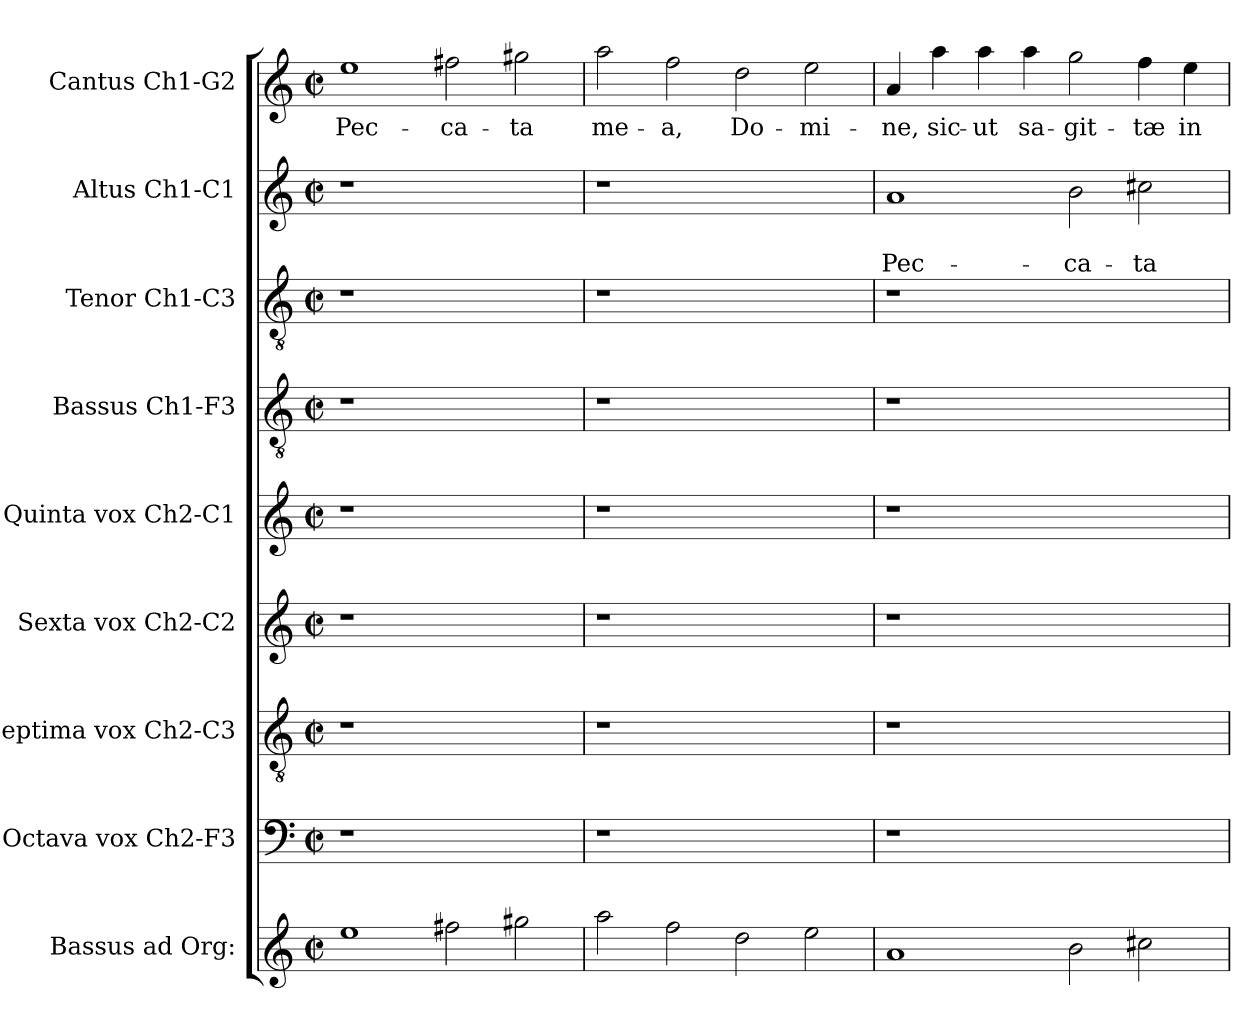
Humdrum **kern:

**kern	**kern	**kern	**kern	**kern	**kern	**kern	**kern	**text	**text	**kern	**text
*part9	*part8	*part7	*part6	*part5	*part4	*part3	*part2	*part2	*part2	*part1	*part1
*staff9	*staff8	*staff7	*staff6	*staff5	*staff4	*staff3	*staff2	*staff2	*staff2	*staff1	*staff1
*I"Bassus ad Org:	*I"Octava vox Ch2-F3	*I"Septima vox Ch2-C3	*I"Sexta vox Ch2-C2	*I"Quinta vox Ch2-C1	*I"Bassus Ch1-F3	*I"Tenor Ch1-C3	*I"Altus Ch1-C1	*	*	*I"Cantus Ch1-G2	*
*	*	*	*	*	*I'B	*I'T	*I'A	*	*	*I'C	*
*clefG2	*clefF4	*clefGv2	*clefG2	*clefG2	*clefGv2	*clefGv2	*clefG2	*	*	*clefG2	*
*k[]	*k[]	*k[]	*k[]	*k[]	*k[]	*k[]	*k[]	*	*	*k[]	*
*C:	*C:	*C:	*C:	*C:	*C:	*C:	*C:	*	*	*C:	*
*M2/2	*M2/2	*M2/2	*M2/2	*M2/2	*M2/2	*M2/2	*M2/2	*	*	*M2/2	*
*met(c|)	*met(c|)	*met(c|)	*met(c|)	*met(c|)	*met(c|)	*met(c|)	*met(c|)	*	*	*met(c|)	*
=1	=1	=1	=1	=1	=1	=1	=1	=1	=1	=1	=1
!	!	!	!	!	!	!	!	!	!	!	!LO:LY:b
1ee	1r	1r	1r	1r	1r	1r	1r	.	.	1ee	Pec-
!	!	!	!	!	!	!	!	!	!	!	!LO:LY:b
2ff#X\	1ryy	1ryy	1ryy	1ryy	1ryy	1ryy	1ryy	.	.	2ff#X\	-ca-
!	!	!	!	!	!	!	!	!	!	!	!LO:LY:b
2gg#X\	.	.	.	.	.	.	.	.	.	2gg#X\	-ta
=2	=2	=2	=2	=2	=2	=2	=2	=2	=2	=2	=2
!	!	!	!	!	!	!	!	!	!	!	!LO:LY:b
2aa\	1r	1r	1r	1r	1r	1r	1r	.	.	2aa\	me-
!	!	!	!	!	!	!	!	!	!	!	!LO:LY:b
2ff\	.	.	.	.	.	.	.	.	.	2ff\	-a,
!	!	!	!	!	!	!	!	!	!	!	!LO:LY:b
2dd\	1ryy	1ryy	1ryy	1ryy	1ryy	1ryy	1ryy	.	.	2dd\	Do-
!	!	!	!	!	!	!	!	!	!	!	!LO:LY:b
2ee\	.	.	.	.	.	.	.	.	.	2ee\	-mi-
=3	=3	=3	=3	=3	=3	=3	=3	=3	=3	=3	=3
!	!	!	!	!	!	!	!	!	!LO:LY:b	!	!LO:LY:b
1a	1r	1r	1r	1r	1r	1r	1a	.	Pec-	4a/	-ne,
!	!	!	!	!	!	!	!	!	!	!	!LO:LY:b
.	.	.	.	.	.	.	.	.	.	4aa\	sic-
!	!	!	!	!	!	!	!	!	!	!	!LO:LY:b
.	.	.	.	.	.	.	.	.	.	4aa\	-ut
!	!	!	!	!	!	!	!	!	!	!	!LO:LY:b
.	.	.	.	.	.	.	.	.	.	4aa\	sa-
!	!	!	!	!	!	!	!	!	!LO:LY:b	!	!LO:LY:b
2b\	1ryy	1ryy	1ryy	1ryy	1ryy	1ryy	2b\	.	-ca-	2gg\	-git-
!	!	!	!	!	!	!	!	!	!LO:LY:b	!	!LO:LY:b
2cc#X\	.	.	.	.	.	.	2cc#X\	.	-ta	4ff\	-tæ
!	!	!	!	!	!	!	!	!	!	!	!LO:LY:b
.	.	.	.	.	.	.	.	.	.	4ee\	in-
=	=	=	=	=	=	=	=	=	=	=	=
*-	*-	*-	*-	*-	*-	*-	*-	*-	*-	*-	*-
